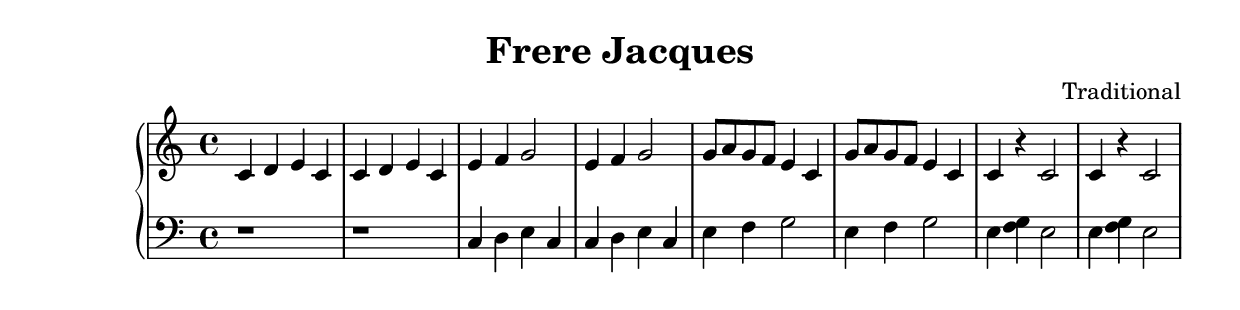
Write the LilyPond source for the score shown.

\header {
  title = "Frere Jacques"
  composer = "Traditional"
}

\version "2.16.2"

upper = \relative c' {
  \clef treble
  \key c \major
  \time 4/4
  c d e c c d e c e f g2 e4 f g2 g8 a g f e4 c g'8 a g f e4 c c  r c2 c4 r c2
}

lower = \relative c {
  \clef bass
  \key c \major
  \time 4/4
  r1 r1 c4 d e c c d e c e f g2 e4 f g2 e4 <f g> e2 e4 <f g> e2
}

\score {
  \new PianoStaff <<
     \new Staff = "upper" \upper
     \new Staff = "lower" \lower
  >>
  \layout { }

 \midi { }
}